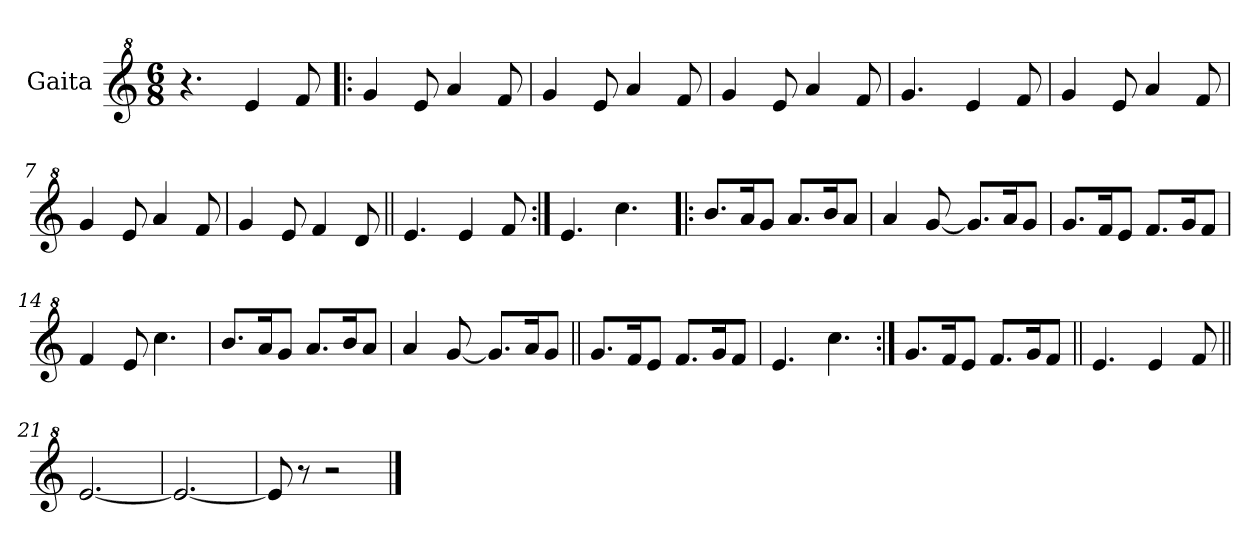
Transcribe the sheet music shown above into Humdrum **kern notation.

**kern
*part1
*staff1
*I"Gaita
*clefG^2
*k[]
*M6/8
*MM165
=1
4.r
4ee/
8ff/
=2!|:
4gg/
8ee/
4aa/
8ff/
=3
4gg/
8ee/
4aa/
8ff/
=4
4gg/
8ee/
4aa/
8ff/
=5
4.gg/
4ee/
8ff/
=6
4gg/
8ee/
4aa/
8ff/
=7
4gg/
8ee/
4aa/
8ff/
=8
4gg/
8ee/
4ff/
8dd/
!!LO:LB:g=z
=9||
4.ee/
4ee/
8ff/
=10:|!
4.ee/
4.ccc\
=11!|:
8.bb/L
16aa/K
8gg/J
8.aa/L
16bb/K
8aa/J
=12
4aa/
[8gg/
8.gg/L]
16aa/K
8gg/J
=13
8.gg/L
16ff/K
8ee/J
8.ff/L
16gg/K
8ff/J
=14
4ff/
8ee/
4.ccc\
=15
8.bb/L
16aa/K
8gg/J
8.aa/L
16bb/K
8aa/J
!!LO:LB:g=z
=16
4aa/
[8gg/
8.gg/L]
16aa/K
8gg/J
=17||
8.gg/L
16ff/K
8ee/J
8.ff/L
16gg/K
8ff/J
=18
4.ee/
4.ccc\
=19:|!
8.gg/L
16ff/K
8ee/J
8.ff/L
16gg/K
8ff/J
=20||
4.ee/
4ee/
8ff/
=21||
[2.ee/
=22
2.ee/_
=23
8ee/]
8r
2r
==
*-
